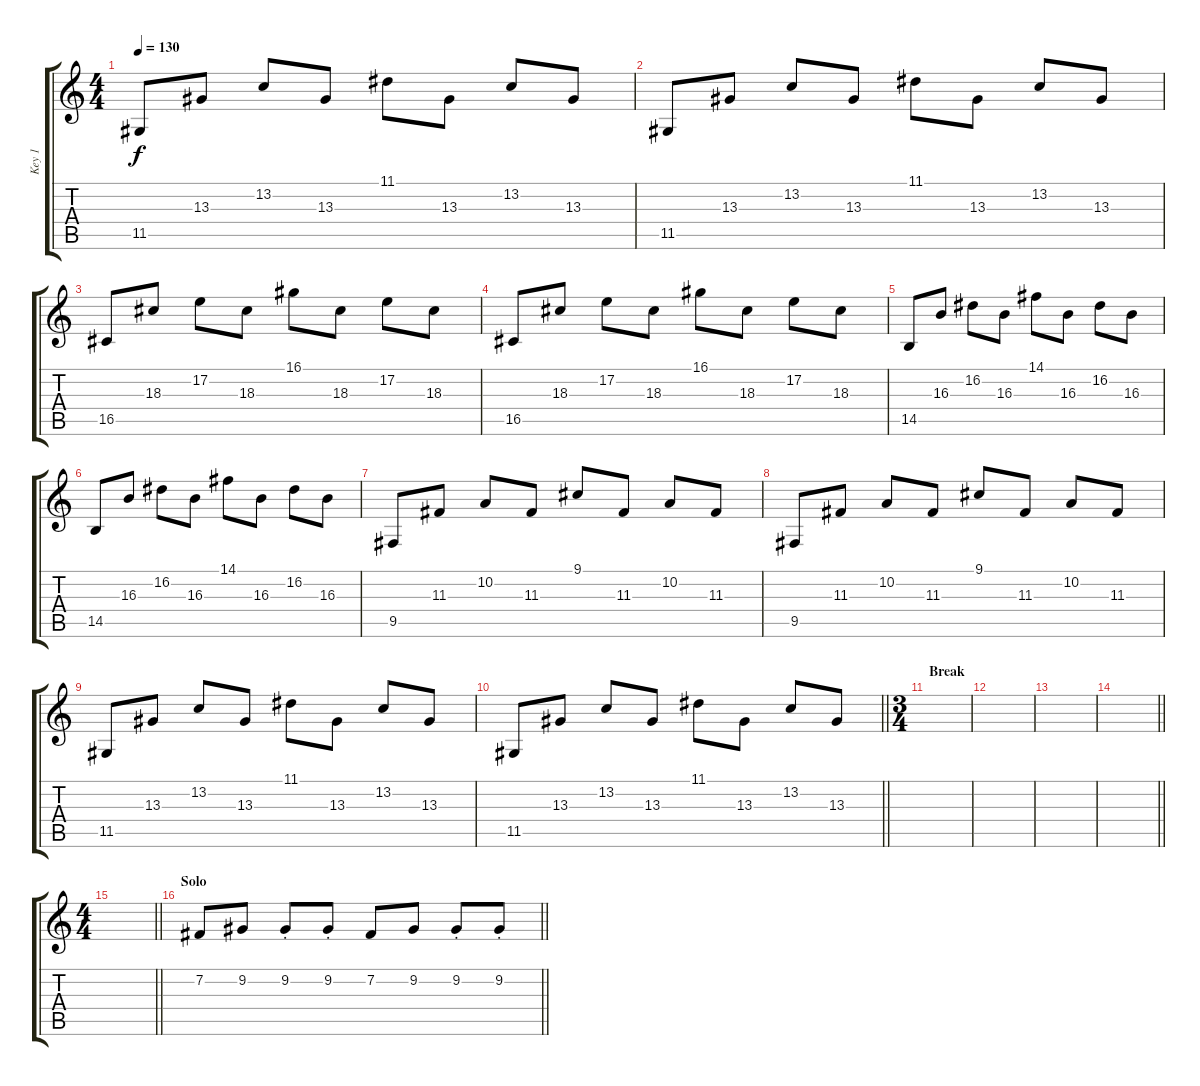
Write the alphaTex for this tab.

\track ("Key 1" "Key 1") {instrument acousticgrandpiano}
\staff {score tabs}
\tuning (E4 B3 G3 D3 A2 E2) {hide}
\ts (4 4)
\tempo 130
\clef g2
\ks c
11.5.8{dy f} 13.3.8 13.2.8 13.3.8 11.1.8 13.3.8 13.2.8 13.3.8 |
11.5.8 13.3.8 13.2.8 13.3.8 11.1.8 13.3.8 13.2.8 13.3.8 |
16.5.8 18.3.8 17.2.8 18.3.8 16.1.8 18.3.8 17.2.8 18.3.8 |
16.5.8 18.3.8 17.2.8 18.3.8 16.1.8 18.3.8 17.2.8 18.3.8 |
14.5.8 16.3.8 16.2.8 16.3.8 14.1.8 16.3.8 16.2.8 16.3.8 |
14.5.8 16.3.8 16.2.8 16.3.8 14.1.8 16.3.8 16.2.8 16.3.8 |
9.5.8 11.3.8 10.2.8 11.3.8 9.1.8 11.3.8 10.2.8 11.3.8 |
9.5.8 11.3.8 10.2.8 11.3.8 9.1.8 11.3.8 10.2.8 11.3.8 |
11.5.8 13.3.8 13.2.8 13.3.8 11.1.8 13.3.8 13.2.8 13.3.8 |
\barLineRight lightlight
11.5.8 13.3.8 13.2.8 13.3.8 11.1.8 13.3.8 13.2.8 13.3.8 |
\ts (3 4)
\section ("" "Break ")
|
|
|
\barLineRight lightlight
|
\ts (4 4)
\section ("" "")
\barLineRight lightlight
|
\section ("" "Solo")
\barLineRight lightlight
7.2.8{volume 9 balance 12 instrument lead1square} 9.2.8 9.2{st}.8 9.2{st}.8 7.2.8 9.2.8 9.2{st}.8 9.2{st}.8
